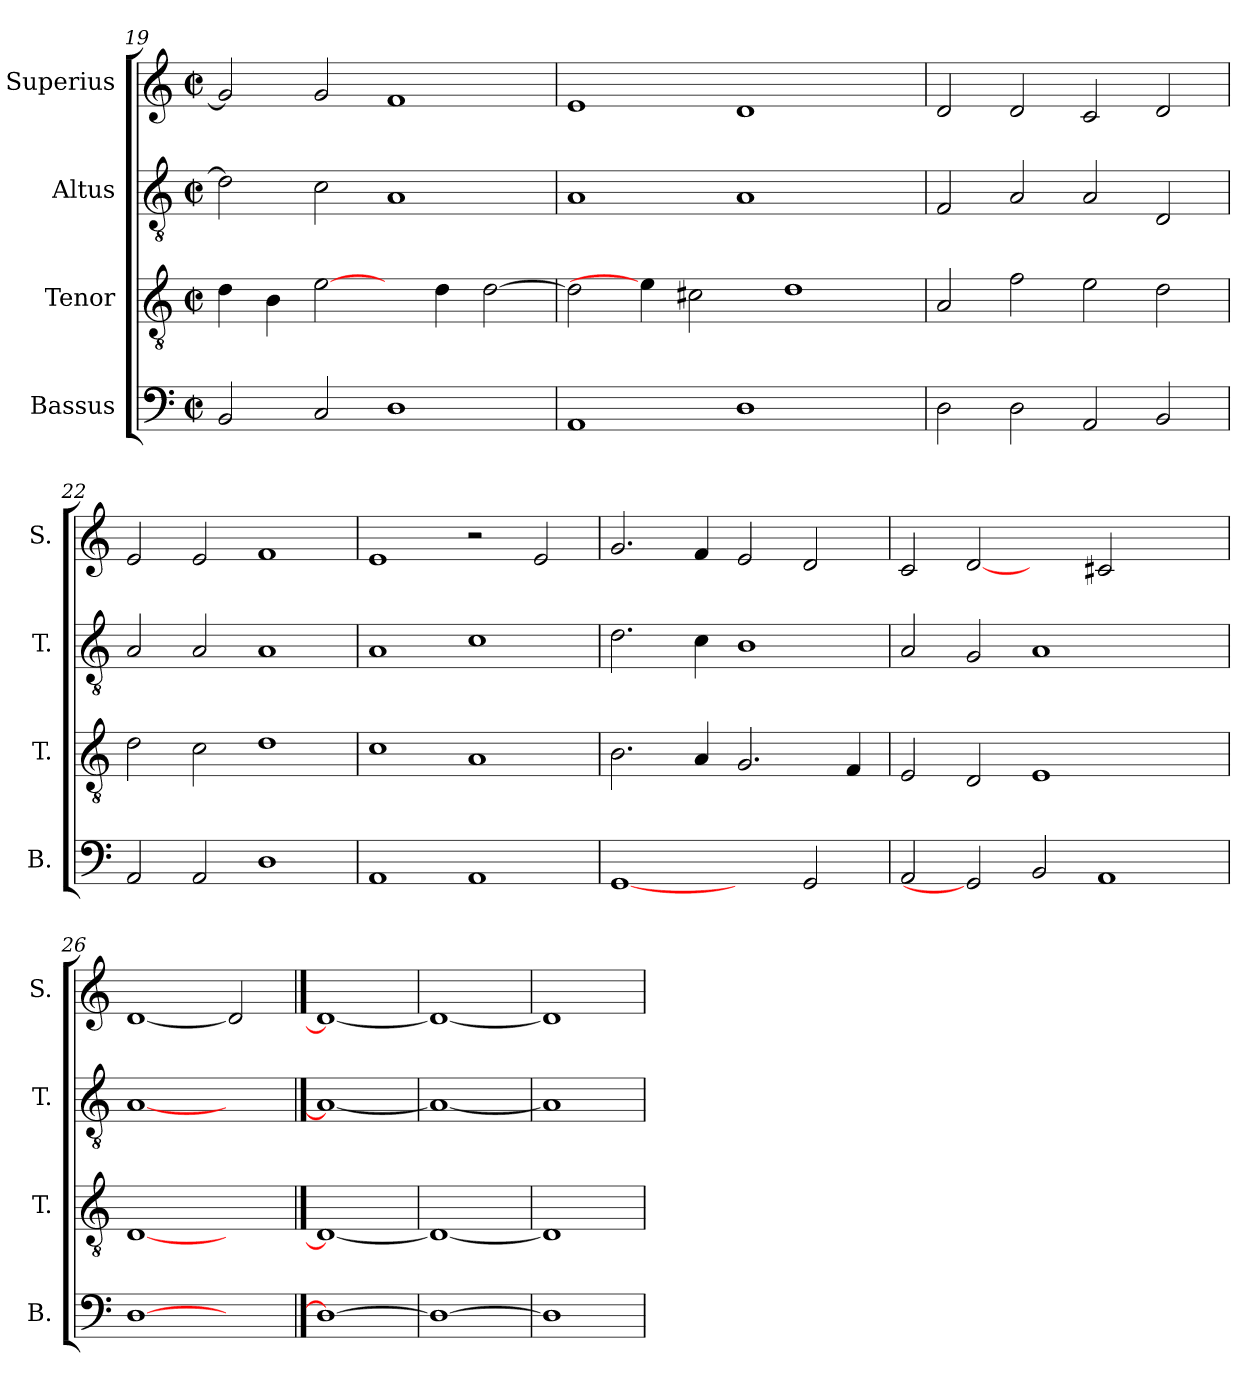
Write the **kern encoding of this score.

**kern	**kern	**kern	**kern
*part4	*part3	*part2	*part1
*staff4	*staff3	*staff2	*staff1
*I"Bassus	*I"Tenor	*I"Altus	*I"Superius
*I'B.	*I'T.	*I'T.	*I'S.
*clefF4	*clefGv2	*clefGv2	*clefG2
*	*ITrd7c12	*ITrd7c12	*
*k[]	*k[]	*k[]	*k[]
*C:	*C:	*C:	*C:
*M2/2	*M2/2	*M2/2	*M2/2
*met(c|)	*met(c|)	*met(c|)	*met(c|)
=19	=19	=19	=19
2BBi/	4Di\	2Di\]	2gi/]
.	4BBi\	.	.
2Ci/	[2Ei\	2Ci\	2gi/
1Di	4ryy	1AAi	1fi
.	4Di\	.	.
.	[>2Di\	.	.
=20	=20	=20	=20
1AAi	2Di\]	1AAi	1ei
.	4Ei\]	.	.
.	2C#Xi\	.	.
1Di	.	1AAi	1di
.	1Di	.	.
4ryy	.	4ryy	4ryy
=21	=21	=21	=21
2Di\	2AAi/	2FFi/	2di/
2Di\	2Fi\	2AAi/	2di/
2AAi/	2Ei\	2AAi/	2ci/
2BBi/	2Di\	2DDi/	2di/
!!LO:LB:g=z
=22	=22	=22	=22
2AAi/	2Di\	2AAi/	2ei/
2AAi/	2Ci\	2AAi/	2ei/
1Di	1Di	1AAi	1fi
=23	=23	=23	=23
1AAi	1Ci	1AAi	1ei
1AAi	1AAi	1Ci	2r
.	.	.	2ei/
=24	=24	=24	=24
[1GGi	2.BBi\	2.Di\	2.gi/
.	4AAi/	4Ci\	4fi/
2ryy	2.GGi/	1BBi	2ei/
2GGi/	.	.	2di/
.	4FFi/	.	.
=25	=25	=25	=25
2AAi/	2EEi/	2AAi/	2ci/
2GGi]	2DDi/	2GGi/	[2di
2BBi/	1EEi	1AAi	2ryy
1AAi	.	.	2c#Xi/
.	2ryy	2ryy	2ryy
=26	=26	=26	=26
[1Di	[1DDi	[1AAi	[1di
2ryy	2ryy	2ryy	2di]
==27	==27	==27	==27
1Di_	1DDi_	1AAi_	1di_
=28	=28	=28	=28
1Di_	1DDi_	1AAi_	1di_
=29	=29	=29	=29
1Di]	1DDi]	1AAi]	1di]
=	=	=	=
*-	*-	*-	*-
